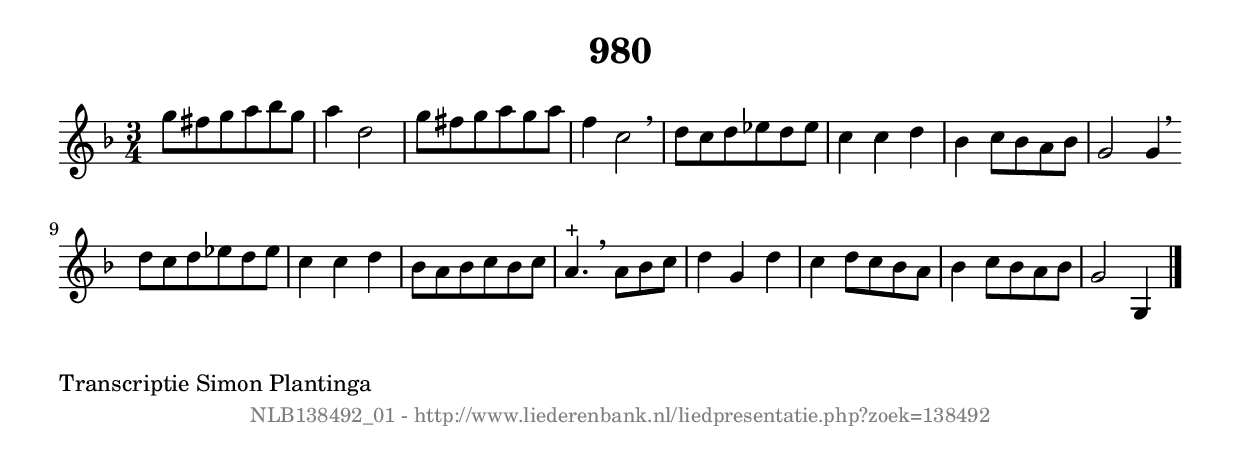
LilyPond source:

%
% produced by wce2krn 1.64 (7 June 2014)
%
\version"2.16"
#(append! paper-alist '(("long" . (cons (* 210 mm) (* 2000 mm)))))
#(set-default-paper-size "long")
sb = {\breathe}
mBreak = {\breathe }
bBreak = {\breathe }
x = {\once\override NoteHead #'style = #'cross }
gl=\glissando
itime={\override Staff.TimeSignature #'stencil = ##f }
ficta = {\once\set suggestAccidentals = ##t}
fine = {\once\override Score.RehearsalMark #'self-alignment-X = #1 \mark \markup {\italic{Fine}}}
dc = {\once\override Score.RehearsalMark #'self-alignment-X = #1 \mark \markup {\italic{D.C.}}}
dcf = {\once\override Score.RehearsalMark #'self-alignment-X = #1 \mark \markup {\italic{D.C. al Fine}}}
dcc = {\once\override Score.RehearsalMark #'self-alignment-X = #1 \mark \markup {\italic{D.C. al Coda}}}
ds = {\once\override Score.RehearsalMark #'self-alignment-X = #1 \mark \markup {\italic{D.S.}}}
dsf = {\once\override Score.RehearsalMark #'self-alignment-X = #1 \mark \markup {\italic{D.S. al Fine}}}
dsc = {\once\override Score.RehearsalMark #'self-alignment-X = #1 \mark \markup {\italic{D.S. al Coda}}}
pv = {\set Score.repeatCommands = #'((volta "1"))}
sv = {\set Score.repeatCommands = #'((volta "2"))}
tv = {\set Score.repeatCommands = #'((volta "3"))}
qv = {\set Score.repeatCommands = #'((volta "4"))}
xv = {\set Score.repeatCommands = #'((volta #f))}
\header{ tagline = ""
title = "980"
}
\score {{
\key g \dorian
\relative g'
{
\set melismaBusyProperties = #'()
\time 3/4
\tempo 4=120
\override Score.MetronomeMark #'transparent = ##t
\override Score.RehearsalMark #'break-visibility = #(vector #t #t #f)
g'8 fis8 g8 a8 bes8 g8 | a4 d,2 | g8 fis8 g8 a8 g8 a8 | f4 c2 | \mBreak \bar "|"
d8 c8 d8 ees8 d8 ees8 | c4 c4 d4 | bes4 c8 bes8 a8 bes8 | g2 g4 \bar ":|:" \bBreak
d'8 c8 d8 ees8 d8 ees8 | c4 c4 d4 | bes8 a8 bes8 c8 bes8 c8 | a4.^"+" \mBreak
a8 bes8 c8 | d4 g,4 d'4 | c4 d8 c8 bes8 a8 | bes4 c8 bes8 a8 bes8 | g2 g,4 \bar "|."
 }}
 \midi { }
 \layout {
            indent = 0.0\cm
}
}
\markup { \wordwrap-string #" 
Transcriptie Simon Plantinga
"}
\markup { \vspace #0 } \markup { \with-color #grey \fill-line { \center-column { \smaller "NLB138492_01 - http://www.liederenbank.nl/liedpresentatie.php?zoek=138492" } } }
